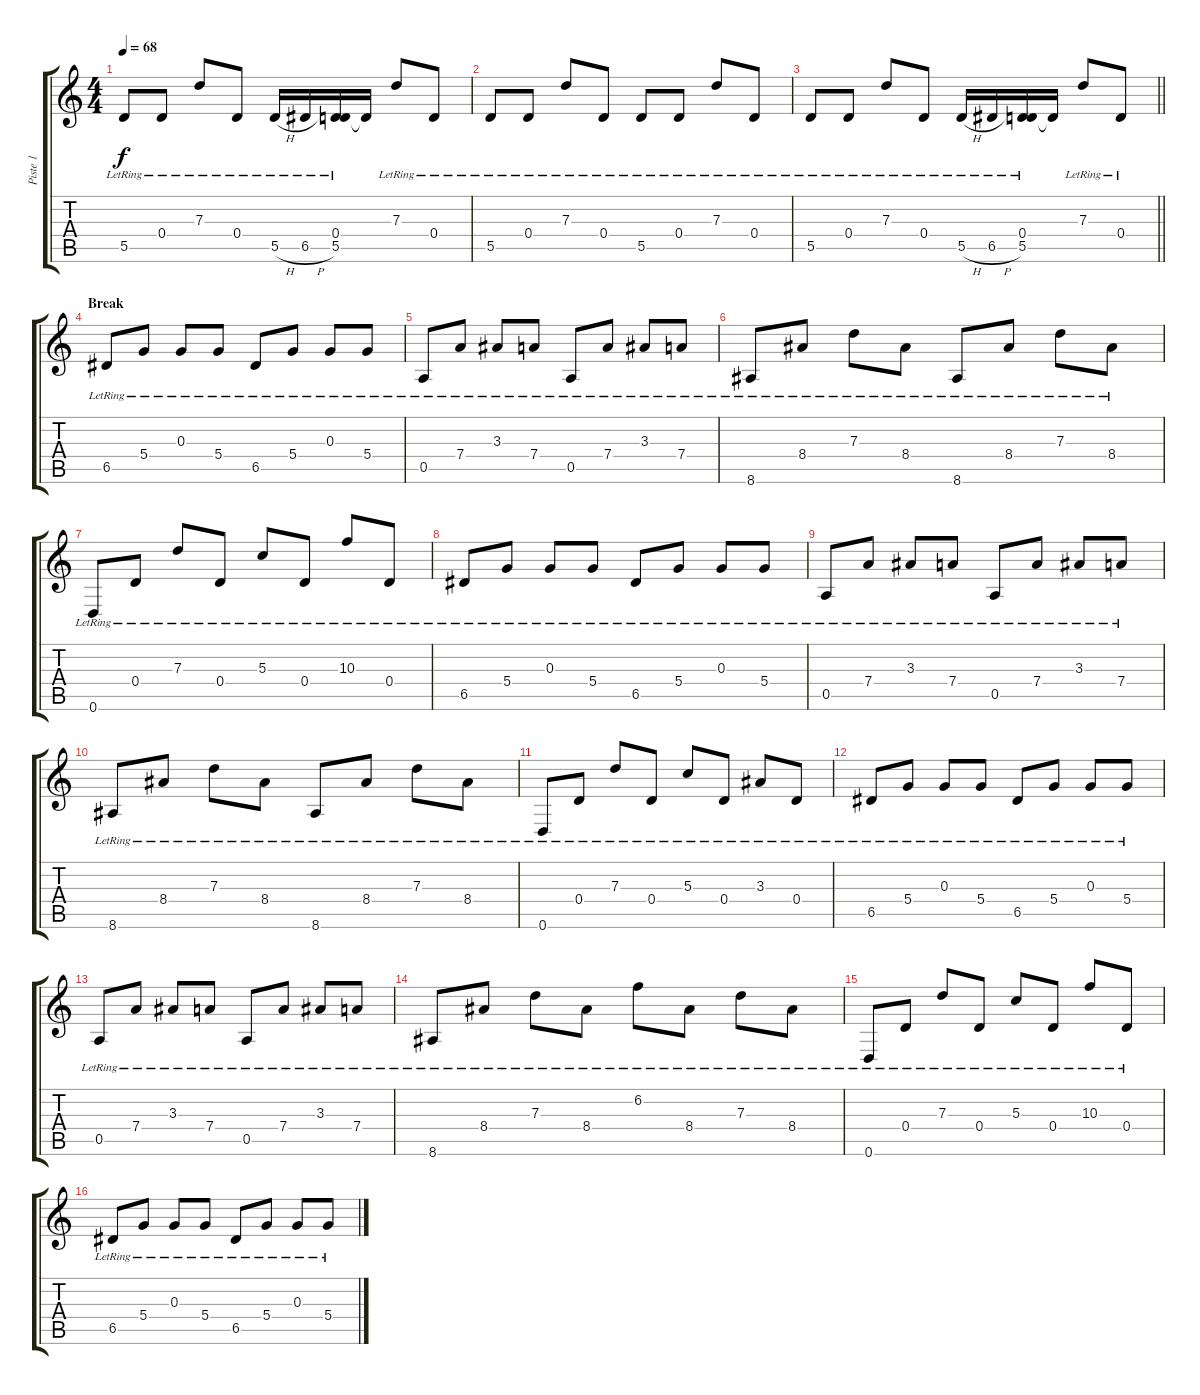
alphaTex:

\track ("Piste 1" "Piste 1") {instrument acousticguitarsteel}
\staff {score tabs}
\tuning (E4 B3 G3 D3 A2 D2) {hide}
\ts (4 4)
\tempo 68
\clef g2
\ks c
5.5{lr}.8{dy f} 0.4{lr}.8 7.3{lr}.8 0.4{lr}.8 5.5{h lr}.16 6.5{h lr}.16 (0.4{lr} 5.5{lr}).16 0.4{t}.16 7.3{lr}.8 0.4{lr}.8 |
5.5{lr}.8 0.4{lr}.8 7.3{lr}.8 0.4{lr}.8 5.5{lr}.8 0.4{lr}.8 7.3{lr}.8 0.4{lr}.8 |
\barLineRight lightlight
5.5{lr}.8 0.4{lr}.8 7.3{lr}.8 0.4{lr}.8 5.5{h lr}.16 6.5{h lr}.16 (0.4{lr} 5.5{lr}).16 0.4{t}.16 7.3{lr}.8 0.4{lr}.8 |
\section ("" "Break")
6.5{lr}.8{volume 10} 5.4{lr}.8 0.3{lr}.8 5.4{lr}.8 6.5{lr}.8 5.4{lr}.8 0.3{lr}.8 5.4{lr}.8 |
0.5{lr}.8{volume 13} 7.4{lr}.8 3.3{lr}.8 7.4{lr}.8 0.5{lr}.8 7.4{lr}.8 3.3{lr}.8 7.4{lr}.8 |
8.6{lr}.8 8.4{lr}.8 7.3{lr}.8 8.4{lr}.8 8.6{lr}.8 8.4{lr}.8 7.3{lr}.8 8.4{lr}.8 |
0.6{lr}.8 0.4{lr}.8 7.3{lr}.8 0.4{lr}.8 5.3{lr}.8 0.4{lr}.8 10.3{lr}.8 0.4{lr}.8 |
6.5{lr}.8{volume 16} 5.4{lr}.8 0.3{lr}.8 5.4{lr}.8 6.5{lr}.8 5.4{lr}.8 0.3{lr}.8 5.4{lr}.8 |
0.5{lr}.8 7.4{lr}.8 3.3{lr}.8 7.4{lr}.8 0.5{lr}.8 7.4{lr}.8 3.3{lr}.8 7.4{lr}.8 |
8.6{lr}.8 8.4{lr}.8 7.3{lr}.8 8.4{lr}.8 8.6{lr}.8 8.4{lr}.8 7.3{lr}.8 8.4{lr}.8 |
0.6{lr}.8 0.4{lr}.8 7.3{lr}.8 0.4{lr}.8 5.3{lr}.8 0.4{lr}.8 3.3{lr}.8 0.4{lr}.8 |
6.5{lr}.8{volume 14} 5.4{lr}.8 0.3{lr}.8 5.4{lr}.8 6.5{lr}.8 5.4{lr}.8 0.3{lr}.8 5.4{lr}.8 |
0.5{lr}.8 7.4{lr}.8 3.3{lr}.8 7.4{lr}.8 0.5{lr}.8 7.4{lr}.8 3.3{lr}.8 7.4{lr}.8 |
8.6{lr}.8 8.4{lr}.8 7.3{lr}.8 8.4{lr}.8 6.2{lr}.8 8.4{lr}.8 7.3{lr}.8 8.4{lr}.8 |
0.6{lr}.8 0.4{lr}.8 7.3{lr}.8 0.4{lr}.8 5.3{lr}.8 0.4{lr}.8 10.3{lr}.8 0.4{lr}.8 |
6.5{lr}.8{volume 16} 5.4{lr}.8 0.3{lr}.8 5.4{lr}.8 6.5{lr}.8 5.4{lr}.8 0.3{lr}.8 5.4{lr}.8
